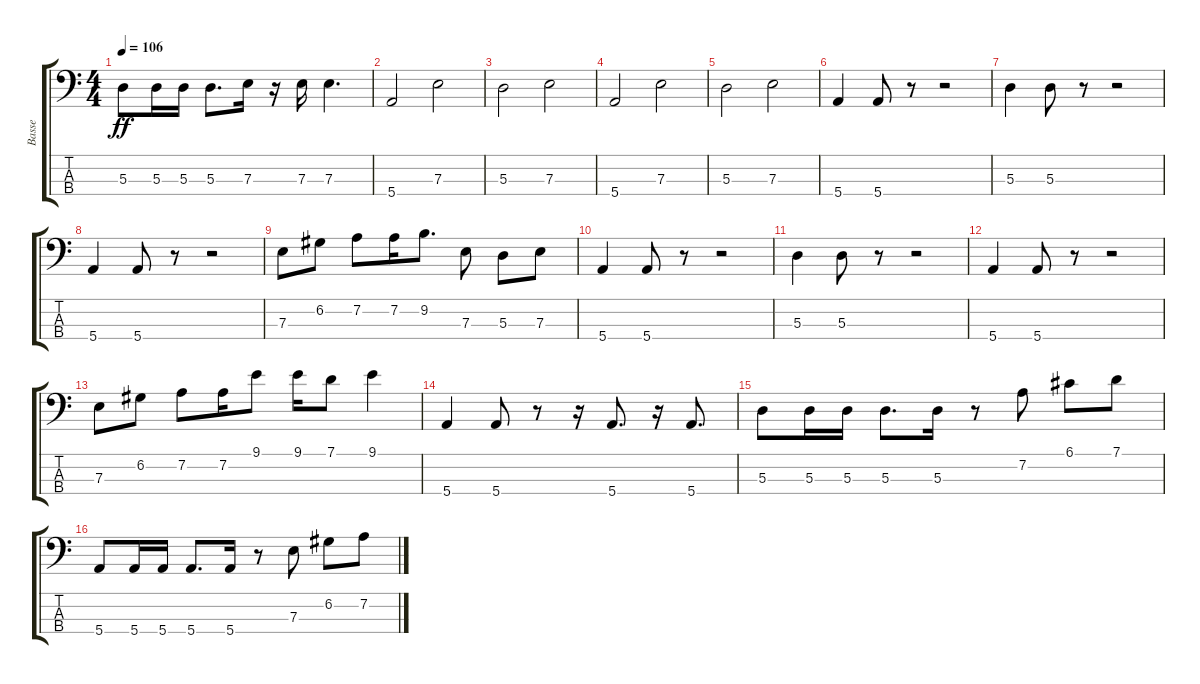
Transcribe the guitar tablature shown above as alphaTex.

\track ("Basse" "Basse") {instrument electricbassfinger}
\staff {score tabs}
\tuning (G2 D2 A1 E1) {hide}
\ts (4 4)
\tempo 106
\clef f4
\ks c
5.3.8{dy ff} 5.3.16 5.3.16 5.3.8{d} 7.3.16 r.16 7.3.16 7.3.4{d} |
5.4.2 7.3.2 |
5.3.2 7.3.2 |
5.4.2 7.3.2 |
5.3.2 7.3.2 |
5.4.4 5.4.8 r.8 r.2 |
5.3.4 5.3.8 r.8 r.2 |
5.4.4 5.4.8 r.8 r.2 |
7.3.8 6.2.8 7.2.8 7.2.16 9.2.8{d} 7.3.8 5.3.8 7.3.8 |
5.4.4 5.4.8 r.8 r.2 |
5.3.4 5.3.8 r.8 r.2 |
5.4.4 5.4.8 r.8 r.2 |
7.3.8 6.2.8 7.2.8 7.2.16 9.1.8 9.1.16 7.1.8 9.1.4 |
5.4.4 5.4.8 r.8 r.16 5.4.8{d} r.16 5.4.8{d} |
5.3.8 5.3.16 5.3.16 5.3.8{d} 5.3.16 r.8 7.2.8 6.1.8 7.1.8 |
5.4.8 5.4.16 5.4.16 5.4.8{d} 5.4.16 r.8 7.3.8 6.2.8 7.2.8
